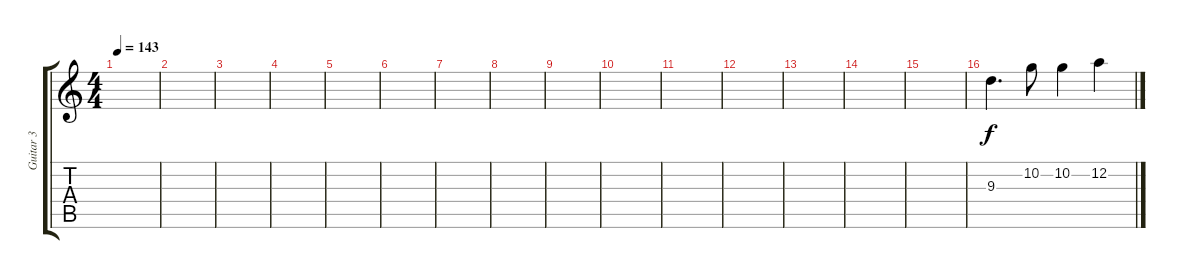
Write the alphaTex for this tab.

\track ("Guitar 3" "Guitar 3") {instrument distortionguitar}
\staff {score tabs}
\tuning (D4 A3 F3 C3 G2 D2) {hide}
\ts (4 4)
\tempo 143
\clef g2
\ks c
|
|
|
|
|
|
|
|
|
|
|
|
|
|
|
9.3.4{d} 10.2.8 10.2.4 12.2.4
